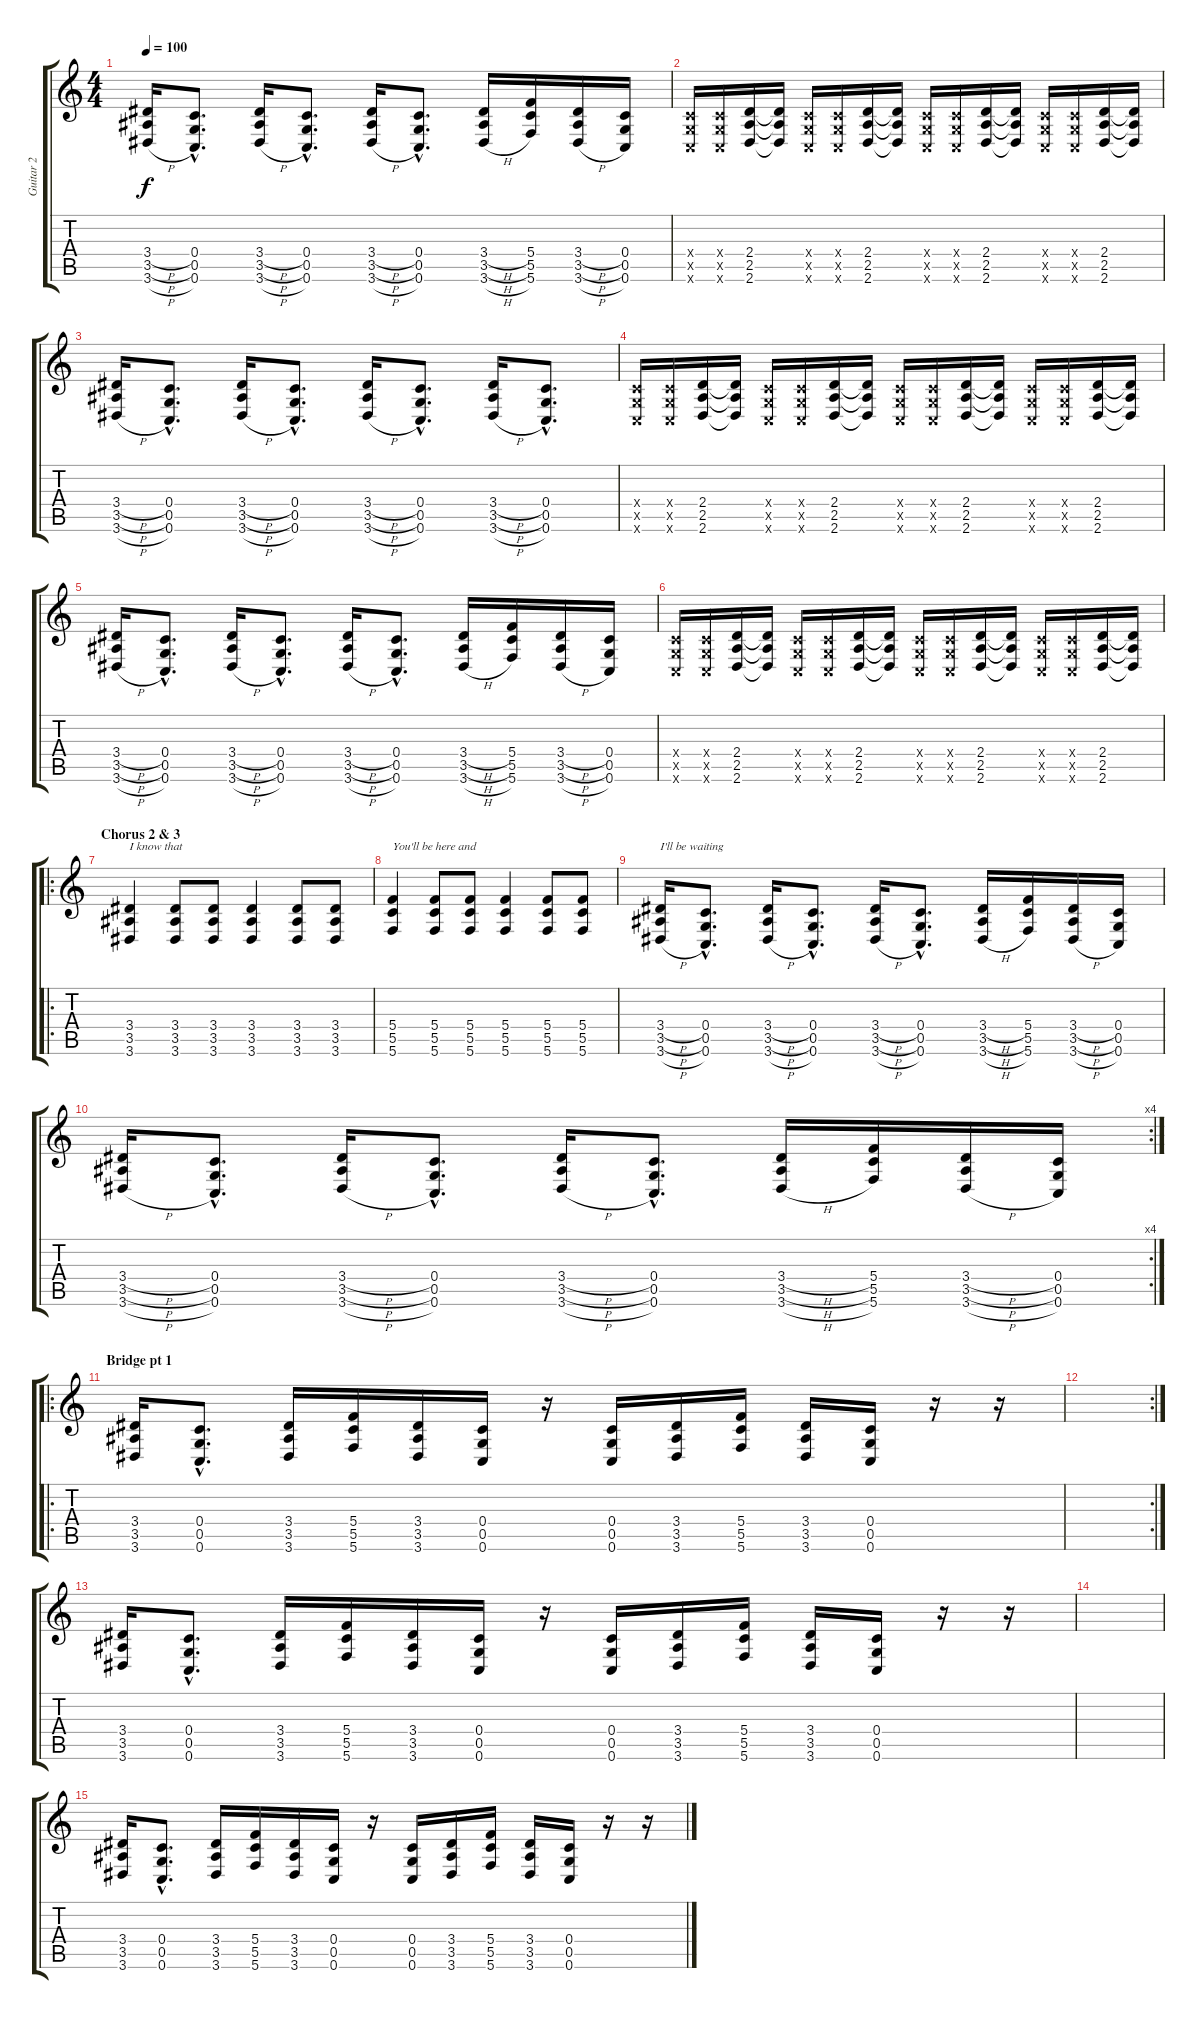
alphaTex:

\track ("Guitar 2" "Guitar 2") {instrument distortionguitar}
\staff {score tabs}
\tuning (D4 A3 F3 C3 G2 C2) {hide}
\ts (4 4)
\tempo 100
\clef g2
\ks c
(3.4{h} 3.5{h} 3.6{h}).16{dy f} (0.4{hac} 0.5{hac} 0.6{hac}).8{d} (3.4{h} 3.5{h} 3.6{h}).16 (0.4{hac} 0.5{hac} 0.6{hac}).8{d} (3.4{h} 3.5{h} 3.6{h}).16 (0.4{hac} 0.5{hac} 0.6{hac}).8{d} (3.4{h} 3.5{h} 3.6{h}).16 (5.4 5.5 5.6).16 (3.4{h} 3.5{h} 3.6{h}).16 (0.4 0.5 0.6).16 |
(0.4{x} 0.5{x} 0.6{x}).16 (0.4{x} 0.5{x} 0.6{x}).16 (2.4 2.5 2.6).16 (2.4{t} 2.5{t} 2.6{t}).16 (0.4{x} 0.5{x} 0.6{x}).16 (0.4{x} 0.5{x} 0.6{x}).16 (2.4 2.5 2.6).16 (2.4{t} 2.5{t} 2.6{t}).16 (0.4{x} 0.5{x} 0.6{x}).16 (0.4{x} 0.5{x} 0.6{x}).16 (2.4 2.5 2.6).16 (2.4{t} 2.5{t} 2.6{t}).16 (0.4{x} 0.5{x} 0.6{x}).16 (0.4{x} 0.5{x} 0.6{x}).16 (2.4 2.5 2.6).16 (2.4{t} 2.5{t} 2.6{t}).16 |
(3.4{h} 3.5{h} 3.6{h}).16 (0.4{hac} 0.5{hac} 0.6{hac}).8{d} (3.4{h} 3.5{h} 3.6{h}).16 (0.4{hac} 0.5{hac} 0.6{hac}).8{d} (3.4{h} 3.5{h} 3.6{h}).16 (0.4{hac} 0.5{hac} 0.6{hac}).8{d} (3.4{h} 3.5{h} 3.6{h}).16 (0.4{hac} 0.5{hac} 0.6{hac}).8{d} |
(0.4{x} 0.5{x} 0.6{x}).16 (0.4{x} 0.5{x} 0.6{x}).16 (2.4 2.5 2.6).16 (2.4{t} 2.5{t} 2.6{t}).16 (0.4{x} 0.5{x} 0.6{x}).16 (0.4{x} 0.5{x} 0.6{x}).16 (2.4 2.5 2.6).16 (2.4{t} 2.5{t} 2.6{t}).16 (0.4{x} 0.5{x} 0.6{x}).16 (0.4{x} 0.5{x} 0.6{x}).16 (2.4 2.5 2.6).16 (2.4{t} 2.5{t} 2.6{t}).16 (0.4{x} 0.5{x} 0.6{x}).16 (0.4{x} 0.5{x} 0.6{x}).16 (2.4 2.5 2.6).16 (2.4{t} 2.5{t} 2.6{t}).16 |
(3.4{h} 3.5{h} 3.6{h}).16 (0.4{hac} 0.5{hac} 0.6{hac}).8{d} (3.4{h} 3.5{h} 3.6{h}).16 (0.4{hac} 0.5{hac} 0.6{hac}).8{d} (3.4{h} 3.5{h} 3.6{h}).16 (0.4{hac} 0.5{hac} 0.6{hac}).8{d} (3.4{h} 3.5{h} 3.6{h}).16 (5.4 5.5 5.6).16 (3.4{h} 3.5{h} 3.6{h}).16 (0.4 0.5 0.6).16 |
(0.4{x} 0.5{x} 0.6{x}).16 (0.4{x} 0.5{x} 0.6{x}).16 (2.4 2.5 2.6).16 (2.4{t} 2.5{t} 2.6{t}).16 (0.4{x} 0.5{x} 0.6{x}).16 (0.4{x} 0.5{x} 0.6{x}).16 (2.4 2.5 2.6).16 (2.4{t} 2.5{t} 2.6{t}).16 (0.4{x} 0.5{x} 0.6{x}).16 (0.4{x} 0.5{x} 0.6{x}).16 (2.4 2.5 2.6).16 (2.4{t} 2.5{t} 2.6{t}).16 (0.4{x} 0.5{x} 0.6{x}).16 (0.4{x} 0.5{x} 0.6{x}).16 (2.4 2.5 2.6).16 (2.4{t} 2.5{t} 2.6{t}).16 |
\ro
\section ("" "Chorus 2 & 3")
(3.4 3.5 3.6).4{txt "I know that"} (3.4 3.5 3.6).8 (3.4 3.5 3.6).8 (3.4 3.5 3.6).4 (3.4 3.5 3.6).8 (3.4 3.5 3.6).8 |
(5.4 5.5 5.6).4{txt "You'll be here and"} (5.4 5.5 5.6).8 (5.4 5.5 5.6).8 (5.4 5.5 5.6).4 (5.4 5.5 5.6).8 (5.4 5.5 5.6).8 |
(3.4{h} 3.5{h} 3.6{h}).16{txt "I'll be waiting"} (0.4{hac} 0.5{hac} 0.6{hac}).8{d} (3.4{h} 3.5{h} 3.6{h}).16 (0.4{hac} 0.5{hac} 0.6{hac}).8{d} (3.4{h} 3.5{h} 3.6{h}).16 (0.4{hac} 0.5{hac} 0.6{hac}).8{d} (3.4{h} 3.5{h} 3.6{h}).16 (5.4 5.5 5.6).16 (3.4{h} 3.5{h} 3.6{h}).16 (0.4 0.5 0.6).16 |
\rc 4
(3.4{h} 3.5{h} 3.6{h}).16 (0.4{hac} 0.5{hac} 0.6{hac}).8{d} (3.4{h} 3.5{h} 3.6{h}).16 (0.4{hac} 0.5{hac} 0.6{hac}).8{d} (3.4{h} 3.5{h} 3.6{h}).16 (0.4{hac} 0.5{hac} 0.6{hac}).8{d} (3.4{h} 3.5{h} 3.6{h}).16 (5.4 5.5 5.6).16 (3.4{h} 3.5{h} 3.6{h}).16 (0.4 0.5 0.6).16 |
\ro
\section ("" "Bridge pt 1")
(3.4 3.5 3.6).16 (0.4{hac} 0.5{hac} 0.6{hac}).8{d} (3.4 3.5 3.6).16 (5.4 5.5 5.6).16 (3.4 3.5 3.6).16 (0.4 0.5 0.6).16 r.16 (0.4 0.5 0.6).16 (3.4 3.5 3.6).16 (5.4 5.5 5.6).16 (3.4 3.5 3.6).16 (0.4 0.5 0.6).16 r.16 r.16 |
\rc 2
|
(3.4 3.5 3.6).16 (0.4{hac} 0.5{hac} 0.6{hac}).8{d} (3.4 3.5 3.6).16 (5.4 5.5 5.6).16 (3.4 3.5 3.6).16 (0.4 0.5 0.6).16 r.16 (0.4 0.5 0.6).16 (3.4 3.5 3.6).16 (5.4 5.5 5.6).16 (3.4 3.5 3.6).16 (0.4 0.5 0.6).16 r.16 r.16 |
|
(3.4 3.5 3.6).16 (0.4{hac} 0.5{hac} 0.6{hac}).8{d} (3.4 3.5 3.6).16 (5.4 5.5 5.6).16 (3.4 3.5 3.6).16 (0.4 0.5 0.6).16 r.16 (0.4 0.5 0.6).16 (3.4 3.5 3.6).16 (5.4 5.5 5.6).16 (3.4 3.5 3.6).16 (0.4 0.5 0.6).16 r.16 r.16
